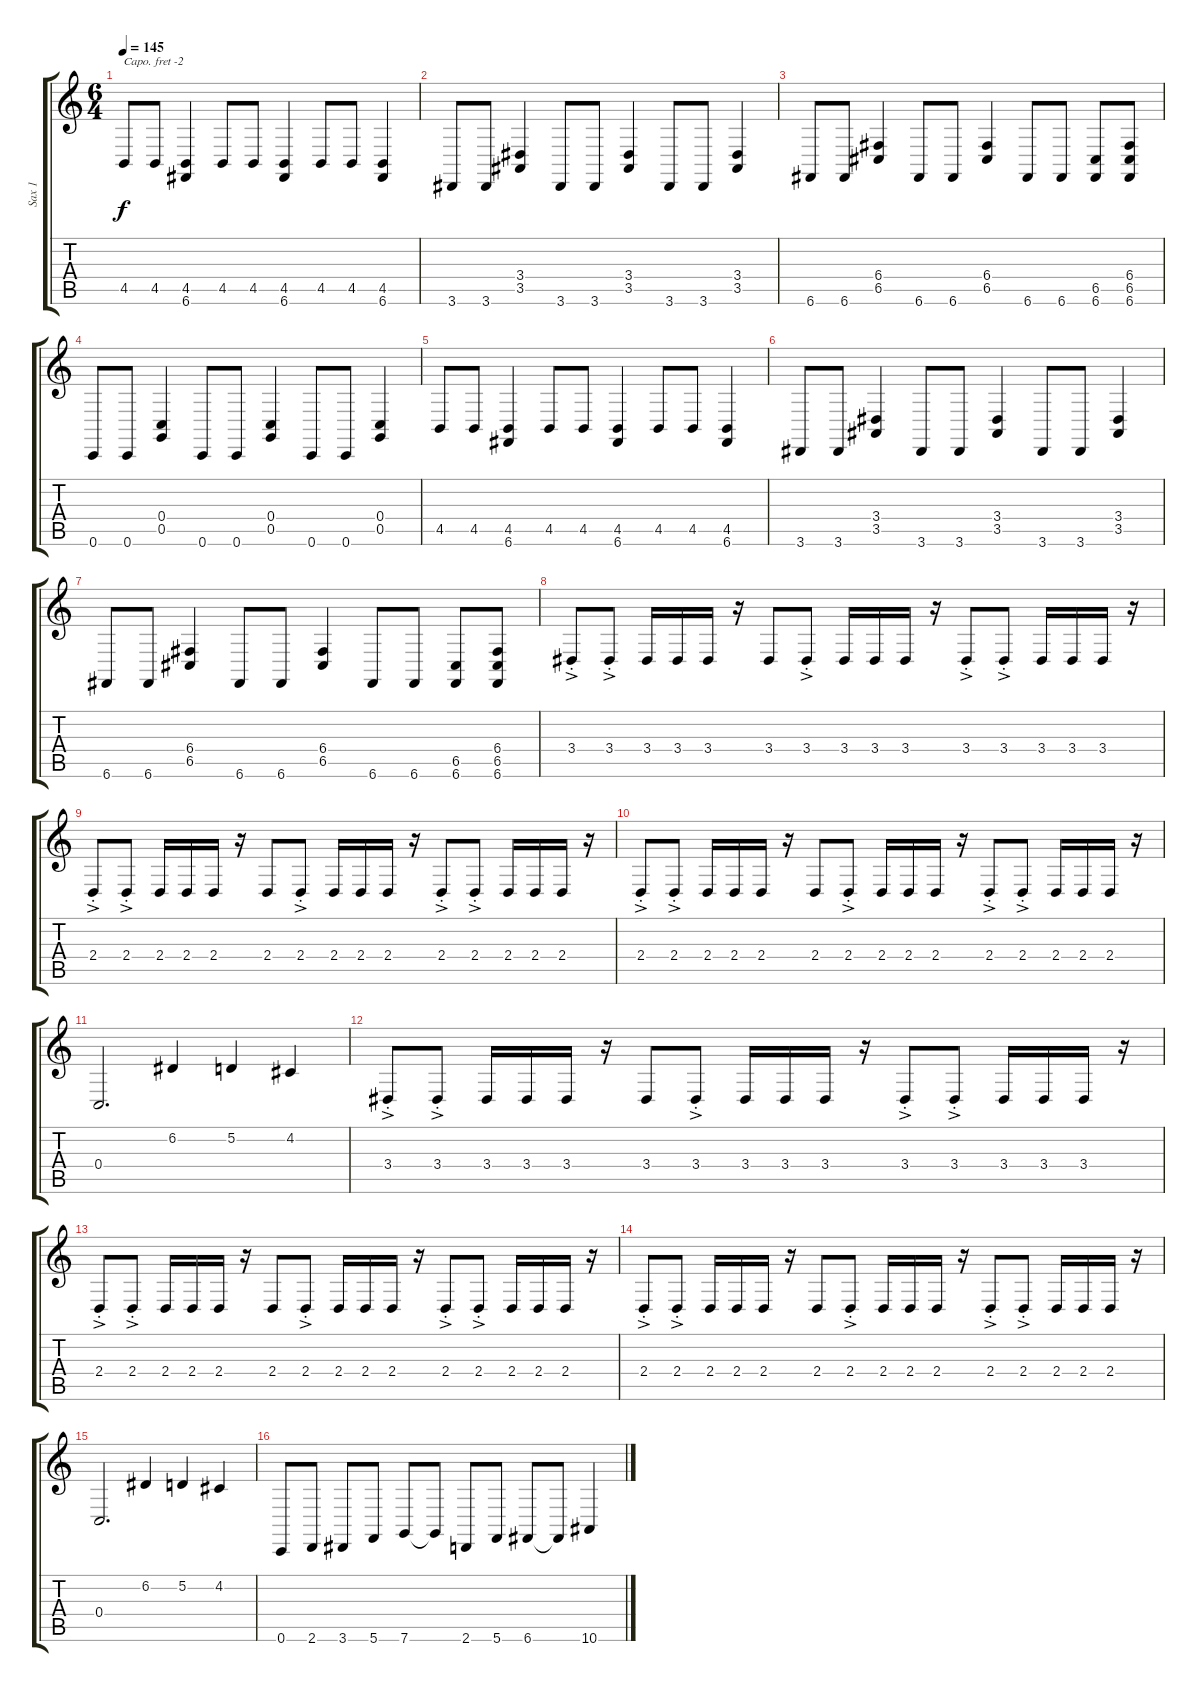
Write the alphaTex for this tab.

\track ("Sax 1" "Sax 1") {instrument clarinet}
\staff {score tabs}
\capo -2
\tuning (E4 B3 G3 D3 A2 D2) {hide}
\ts (6 4)
\tempo 145
\clef g2
\ks c
4.5.8{dy f} 4.5.8 (4.5 6.6).4 4.5.8 4.5.8 (4.5 6.6).4 4.5.8 4.5.8 (4.5 6.6).4 |
3.6.8 3.6.8 (3.4 3.5).4 3.6.8 3.6.8 (3.4 3.5).4 3.6.8 3.6.8 (3.4 3.5).4 |
6.6.8 6.6.8 (6.4 6.5).4 6.6.8 6.6.8 (6.4 6.5).4 6.6.8 6.6.8 (6.5 6.6).8 (6.4 6.5 6.6).8 |
0.6.8 0.6.8 (0.4 0.5).4 0.6.8 0.6.8 (0.4 0.5).4 0.6.8 0.6.8 (0.4 0.5).4 |
4.5.8 4.5.8 (4.5 6.6).4 4.5.8 4.5.8 (4.5 6.6).4 4.5.8 4.5.8 (4.5 6.6).4 |
3.6.8 3.6.8 (3.4 3.5).4 3.6.8 3.6.8 (3.4 3.5).4 3.6.8 3.6.8 (3.4 3.5).4 |
6.6.8 6.6.8 (6.4 6.5).4 6.6.8 6.6.8 (6.4 6.5).4 6.6.8 6.6.8 (6.5 6.6).8 (6.4 6.5 6.6).8 |
3.4{ac st}.8 3.4{ac st}.8 3.4.16 3.4.16 3.4.16 r.16 3.4.8 3.4{ac st}.8 3.4.16 3.4.16 3.4.16 r.16 3.4{ac st}.8 3.4{ac st}.8 3.4.16 3.4.16 3.4.16 r.16 |
2.4{ac st}.8 2.4{ac st}.8 2.4.16 2.4.16 2.4.16 r.16 2.4.8 2.4{ac st}.8 2.4.16 2.4.16 2.4.16 r.16 2.4{ac st}.8 2.4{ac st}.8 2.4.16 2.4.16 2.4.16 r.16 |
2.4{ac st}.8 2.4{ac st}.8 2.4.16 2.4.16 2.4.16 r.16 2.4.8 2.4{ac st}.8 2.4.16 2.4.16 2.4.16 r.16 2.4{ac st}.8 2.4{ac st}.8 2.4.16 2.4.16 2.4.16 r.16 |
0.4.2{d} 6.2.4 5.2.4 4.2.4 |
3.4{ac st}.8 3.4{ac st}.8 3.4.16 3.4.16 3.4.16 r.16 3.4.8 3.4{ac st}.8 3.4.16 3.4.16 3.4.16 r.16 3.4{ac st}.8 3.4{ac st}.8 3.4.16 3.4.16 3.4.16 r.16 |
2.4{ac st}.8 2.4{ac st}.8 2.4.16 2.4.16 2.4.16 r.16 2.4.8 2.4{ac st}.8 2.4.16 2.4.16 2.4.16 r.16 2.4{ac st}.8 2.4{ac st}.8 2.4.16 2.4.16 2.4.16 r.16 |
2.4{ac st}.8 2.4{ac st}.8 2.4.16 2.4.16 2.4.16 r.16 2.4.8 2.4{ac st}.8 2.4.16 2.4.16 2.4.16 r.16 2.4{ac st}.8 2.4{ac st}.8 2.4.16 2.4.16 2.4.16 r.16 |
0.4.2{d} 6.2.4 5.2.4 4.2.4 |
0.6.8 2.6.8 3.6.8 5.6.8 7.6.8 7.6{t}.8 2.6.8 5.6.8 6.6.8 6.6{t}.8 10.6.4
